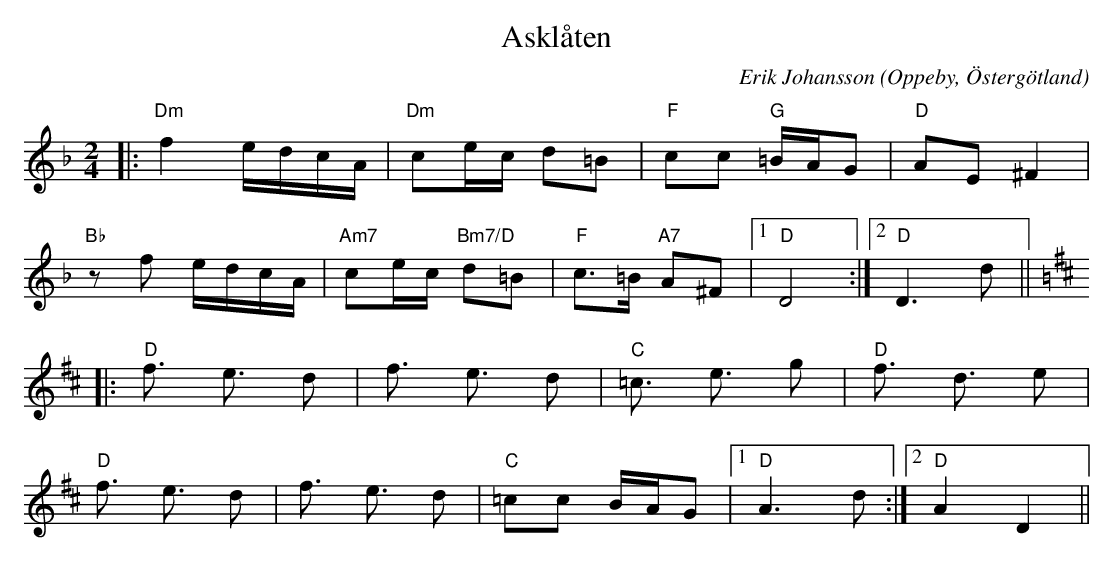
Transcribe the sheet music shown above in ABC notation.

X:1
T:Asklåten
C:Erik Johansson
O:Oppeby, Östergötland
Q:90
M:2/4
L:1/8
K:Dm
|:"Dm"f2 e/d/c/A/ |"Dm"ce/c/ d=B| "F" cc "G" =B/A/G | "D" AE ^F2 |
"Bb" zf e/d/c/A/ |"Am7"ce/c/ "Bm7/D"d=B| "F" c>=B  "A7" A^F |1 "D" D4 :|2 "D" D3d ||
K:D
|:"D" f3/2 e3/2 d |f3/2 e3/2 d| "C" =c3/2 e3/2 g| "D" f3/2 d3/2 e |
"D" f3/2 e3/2 d |f3/2 e3/2 d| "C"=cc  B/A/G  |1 "D" A3  d:|2 "D" A2 D2||
